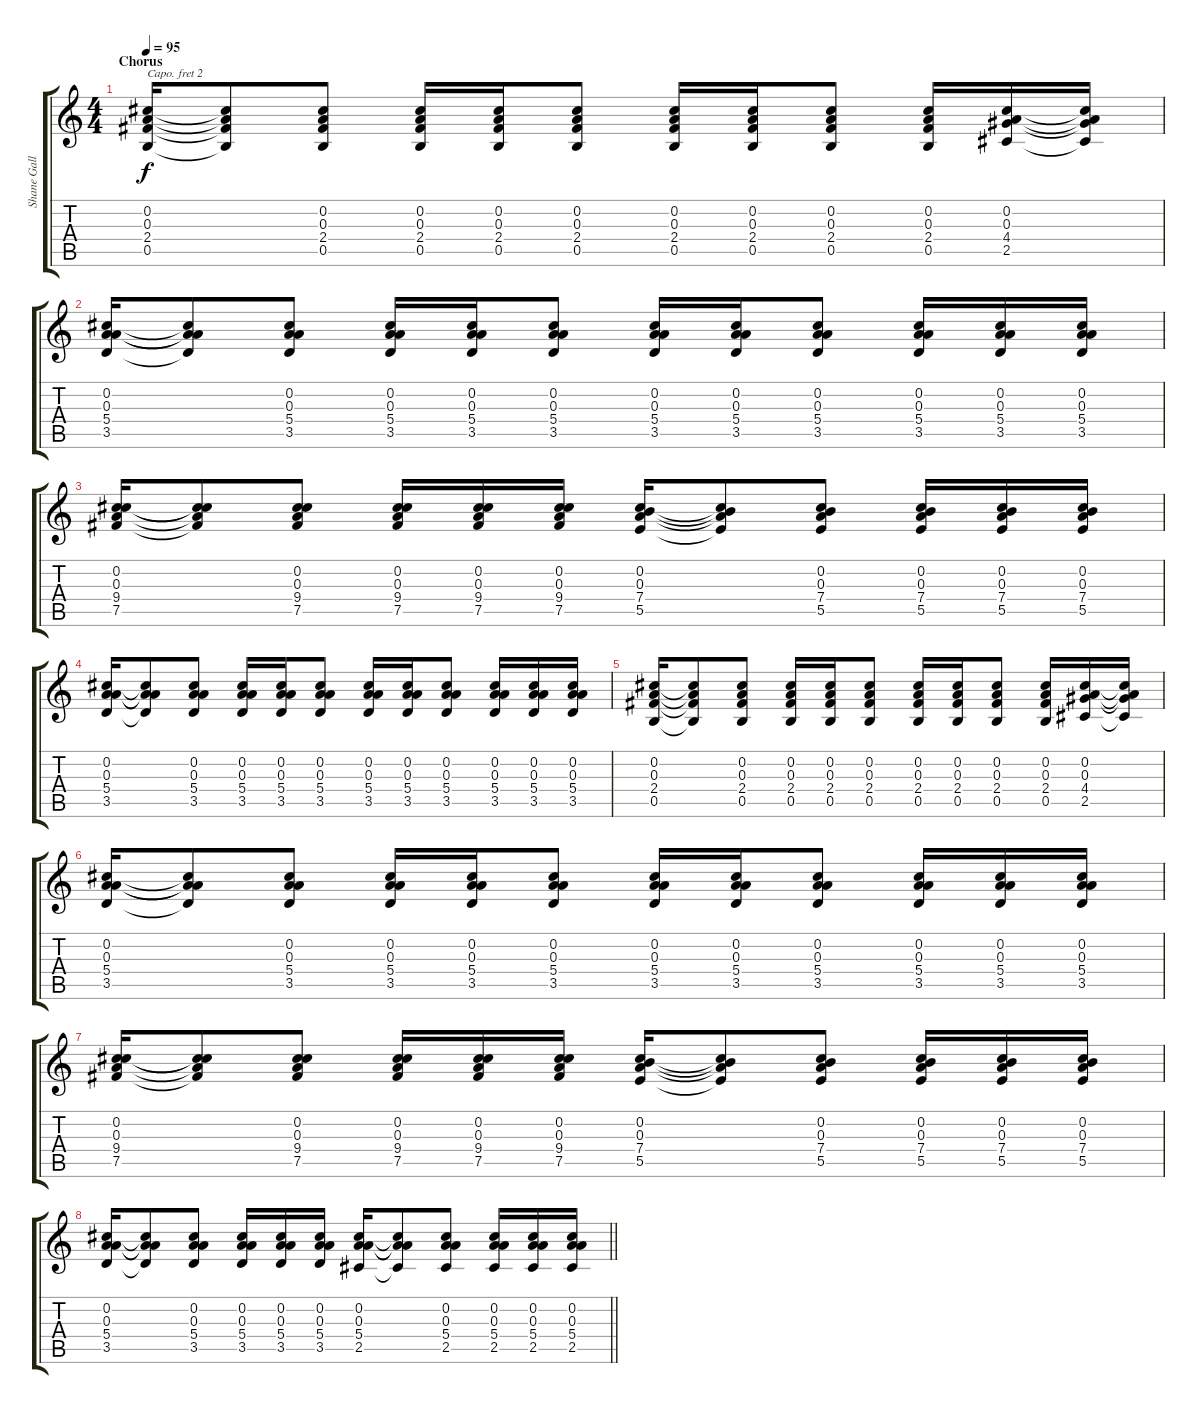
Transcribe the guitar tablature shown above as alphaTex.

\track ("Shane Gallagher [Clean]" "Shane Gall") {instrument electricguitarclean}
\staff {score tabs}
\capo 2
\tuning (E4 B3 G3 D3 A2 E2) {hide}
\ts (4 4)
\section ("" "Chorus")
\tempo 95
\clef g2
\ks c
(0.2 0.3 2.4 0.5).16{dy f} (0.2{t} 0.3{t} 2.4{t} 0.5{t}).8 (0.2 0.3 2.4 0.5).8 (0.2 0.3 2.4 0.5).16 (0.2 0.3 2.4 0.5).16 (0.2 0.3 2.4 0.5).8 (0.2 0.3 2.4 0.5).16 (0.2 0.3 2.4 0.5).16 (0.2 0.3 2.4 0.5).8 (0.2 0.3 2.4 0.5).16 (0.2 0.3 4.4 2.5).16 (0.2{t} 0.3{t} 4.4{t} 2.5{t}).16 |
(0.2 0.3 5.4 3.5).16 (0.2{t} 0.3{t} 5.4{t} 3.5{t}).8 (0.2 0.3 5.4 3.5).8 (0.2 0.3 5.4 3.5).16 (0.2 0.3 5.4 3.5).16 (0.2 0.3 5.4 3.5).8 (0.2 0.3 5.4 3.5).16 (0.2 0.3 5.4 3.5).16 (0.2 0.3 5.4 3.5).8 (0.2 0.3 5.4 3.5).16 (0.2 0.3 5.4 3.5).16 (0.2 0.3 5.4 3.5).16 |
(0.2 0.3 9.4 7.5).16 (0.2{t} 0.3{t} 9.4{t} 7.5{t}).8 (0.2 0.3 9.4 7.5).8 (0.2 0.3 9.4 7.5).16 (0.2 0.3 9.4 7.5).16 (0.2 0.3 9.4 7.5).16 (0.2 0.3 7.4 5.5).16 (0.2{t} 0.3{t} 7.4{t} 5.5{t}).8 (0.2 0.3 7.4 5.5).8 (0.2 0.3 7.4 5.5).16 (0.2 0.3 7.4 5.5).16 (0.2 0.3 7.4 5.5).16 |
(0.2 0.3 5.4 3.5).16 (0.2{t} 0.3{t} 5.4{t} 3.5{t}).8 (0.2 0.3 5.4 3.5).8 (0.2 0.3 5.4 3.5).16 (0.2 0.3 5.4 3.5).16 (0.2 0.3 5.4 3.5).8 (0.2 0.3 5.4 3.5).16 (0.2 0.3 5.4 3.5).16 (0.2 0.3 5.4 3.5).8 (0.2 0.3 5.4 3.5).16 (0.2 0.3 5.4 3.5).16 (0.2 0.3 5.4 3.5).16 |
(0.2 0.3 2.4 0.5).16 (0.2{t} 0.3{t} 2.4{t} 0.5{t}).8 (0.2 0.3 2.4 0.5).8 (0.2 0.3 2.4 0.5).16 (0.2 0.3 2.4 0.5).16 (0.2 0.3 2.4 0.5).8 (0.2 0.3 2.4 0.5).16 (0.2 0.3 2.4 0.5).16 (0.2 0.3 2.4 0.5).8 (0.2 0.3 2.4 0.5).16 (0.2 0.3 4.4 2.5).16 (0.2{t} 0.3{t} 4.4{t} 2.5{t}).16 |
(0.2 0.3 5.4 3.5).16 (0.2{t} 0.3{t} 5.4{t} 3.5{t}).8 (0.2 0.3 5.4 3.5).8 (0.2 0.3 5.4 3.5).16 (0.2 0.3 5.4 3.5).16 (0.2 0.3 5.4 3.5).8 (0.2 0.3 5.4 3.5).16 (0.2 0.3 5.4 3.5).16 (0.2 0.3 5.4 3.5).8 (0.2 0.3 5.4 3.5).16 (0.2 0.3 5.4 3.5).16 (0.2 0.3 5.4 3.5).16 |
(0.2 0.3 9.4 7.5).16 (0.2{t} 0.3{t} 9.4{t} 7.5{t}).8 (0.2 0.3 9.4 7.5).8 (0.2 0.3 9.4 7.5).16 (0.2 0.3 9.4 7.5).16 (0.2 0.3 9.4 7.5).16 (0.2 0.3 7.4 5.5).16 (0.2{t} 0.3{t} 7.4{t} 5.5{t}).8 (0.2 0.3 7.4 5.5).8 (0.2 0.3 7.4 5.5).16 (0.2 0.3 7.4 5.5).16 (0.2 0.3 7.4 5.5).16 |
\barLineRight lightlight
(0.2 0.3 5.4 3.5).16 (0.2{t} 0.3{t} 5.4{t} 3.5{t}).8 (0.2 0.3 5.4 3.5).8 (0.2 0.3 5.4 3.5).16 (0.2 0.3 5.4 3.5).16 (0.2 0.3 5.4 3.5).16 (0.2 0.3 5.4 2.5).16 (0.2{t} 0.3{t} 5.4{t} 2.5{t}).8 (0.2 0.3 5.4 2.5).8 (0.2 0.3 5.4 2.5).16 (0.2 0.3 5.4 2.5).16 (0.2 0.3 5.4 2.5).16
